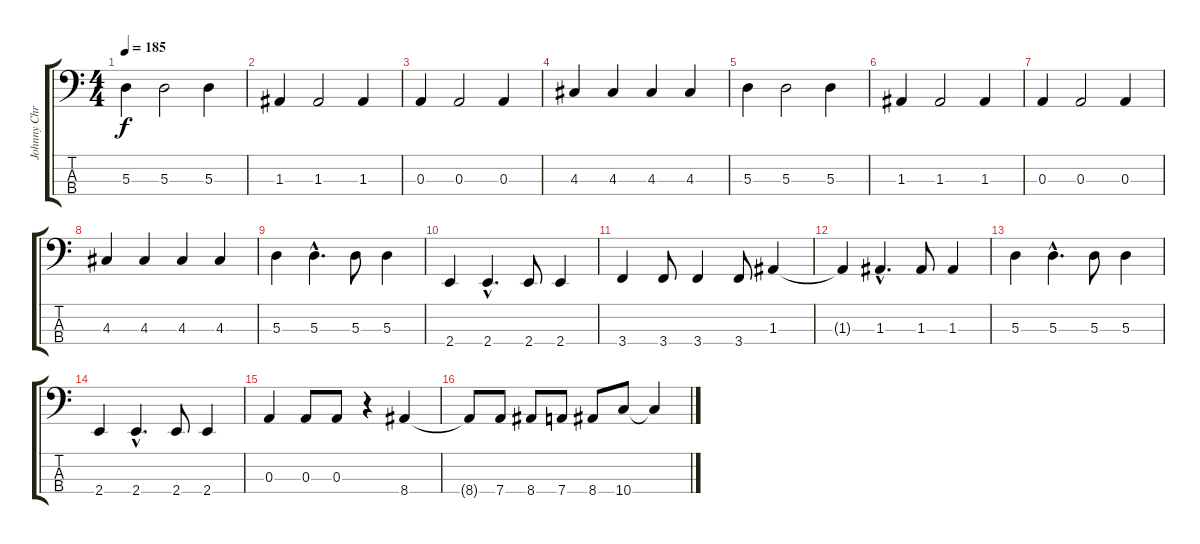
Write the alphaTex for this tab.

\track ("Johnny Christ" "Johnny Chr") {instrument electricbasspick}
\staff {score tabs}
\tuning (G2 D2 A1 D1) {hide}
\ts (4 4)
\tempo 185
\clef f4
\ks c
5.3.4{dy f} 5.3.2 5.3.4 |
1.3.4 1.3.2 1.3.4 |
0.3.4 0.3.2 0.3.4 |
4.3.4 4.3.4 4.3.4 4.3.4 |
5.3.4 5.3.2 5.3.4 |
1.3.4 1.3.2 1.3.4 |
0.3.4 0.3.2 0.3.4 |
4.3.4 4.3.4 4.3.4 4.3.4 |
5.3.4 5.3{hac}.4{d} 5.3.8 5.3.4 |
2.4.4 2.4{hac}.4{d} 2.4.8 2.4.4 |
3.4.4 3.4.8 3.4.4 3.4.8 1.3.4 |
1.3{t}.4 1.3{hac}.4{d} 1.3.8 1.3.4 |
5.3.4 5.3{hac}.4{d} 5.3.8 5.3.4 |
2.4.4 2.4{hac}.4{d} 2.4.8 2.4.4 |
0.3.4 0.3.8 0.3.8 r.4 8.4.4 |
8.4{t}.8 7.4.8 8.4.8 7.4.8 8.4.8 10.4.8 10.4{t}.4
